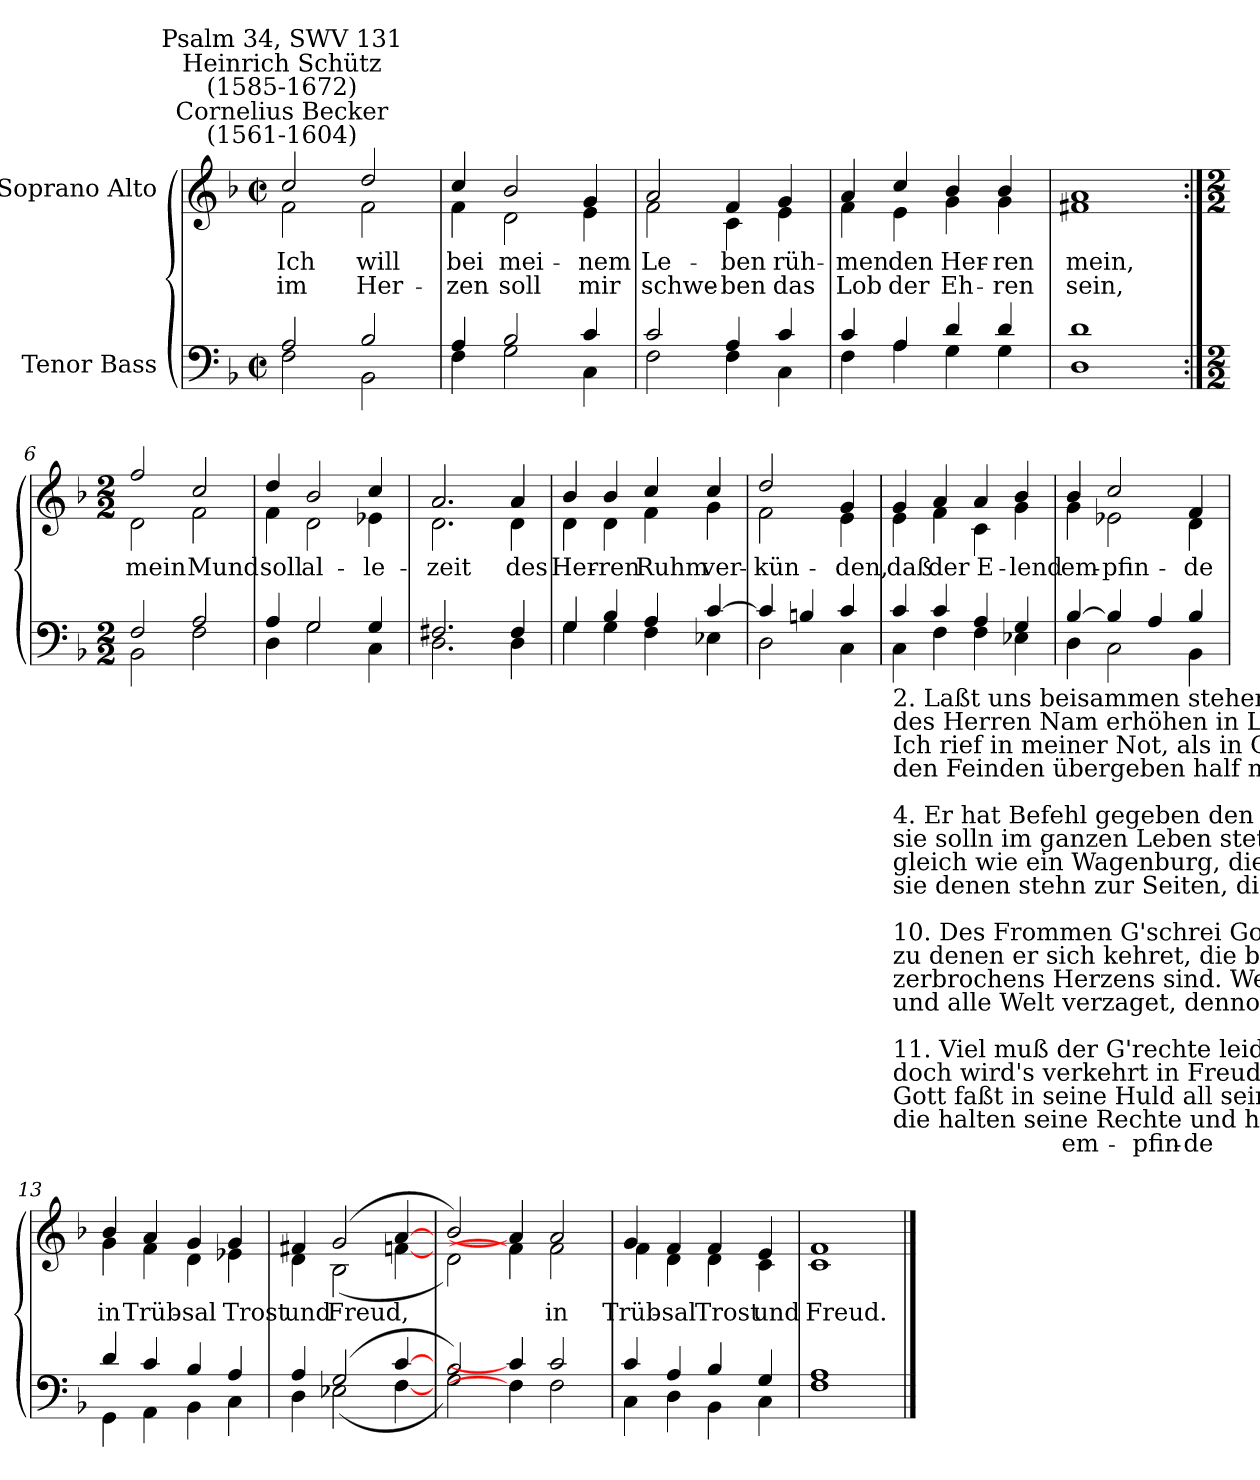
**kern	**text	**kern	**text	**text
*part2	*part2	*part1	*part1	*part1
*staff2	*staff2	*staff1	*staff1	*staff1
*I"Tenor Bass	*	*I"Soprano Alto	*	*
*clefF4	*	*clefG2	*	*
*k[b-]	*	*k[b-]	*	*
*F:	*	*F:	*	*
*M2/2	*	*M2/2	*	*
*met(c|)	*	*met(c|)	*	*
=1	=1	=1	=1	=1
*^	*	*^	*	*
!	!	!	!LO:TX:a:cj:t=Cornelius Becker\n(1561-1604)	!	!	!
!	!	!	!LO:TX:a:cj:t=Heinrich Schütz\n(1585-1672)	!	!	!
!	!	!	!LO:TX:a:cj:t=Psalm 34, SWV 131	!	!	!
!	!	!	!	!	!LO:LY:b	!LO:LY:b
2A/	2F\	.	2cc/	2f\	Ich	im
!	!	!	!	!	!LO:LY:b	!LO:LY:b
2B-/	2BB-\	.	2dd/	2f\	will	Her-
=2	=2	=2	=2	=2	=2	=2
!	!	!	!	!	!LO:LY:b	!LO:LY:b
4A/	4F\	.	4cc/	4f\	-bei	zen
!	!	!	!	!	!LO:LY:b	!LO:LY:b
2B-/	2G\	.	2b-/	2d\	mei-	-soll
!	!	!	!	!	!LO:LY:b	!LO:LY:b
4c/	4C\	.	4g/	4e\	nem	mir
=3	=3	=3	=3	=3	=3	=3
!	!	!	!	!	!LO:LY:b	!LO:LY:b
2c/	2F\	.	2a/	2f\	Le-	-schwe-
!	!	!	!	!	!LO:LY:b	!LO:LY:b
4A/	4F\	.	4f/	4c\	-ben	ben
!	!	!	!	!	!LO:LY:b	!LO:LY:b
4c/	4C\	.	4g/	4e\	rüh-	-das
=4	=4	=4	=4	=4	=4	=4
!	!	!	!	!	!LO:LY:b	!LO:LY:b
4c/	4F\	.	4a/	4f\	men	Lob
!	!	!	!	!	!LO:LY:b	!LO:LY:b
4A/	4A\	.	4cc/	4e\	den	der
!	!	!	!	!	!LO:LY:b	!LO:LY:b
4d/	4G\	.	4b-/	4g\	Her-	-Eh-
!	!	!	!	!	!LO:LY:b	!LO:LY:b
4d/	4G\	.	4b-/	4g\	-ren	ren
=5	=5	=5	=5	=5	=5	=5
!	!	!	!	!	!LO:LY:b	!LO:LY:b
1d/	1D\	.	1a/	1f#X\	mein,	sein,
!!LO:LB:g=z	!!
=6:|!	=6:|!	=6:|!	=6:|!	=6:|!	=6:|!	=6:|!
*M2/2	*	*	*M2/2	*	*	*
!	!	!	!	!	!LO:LY:b	!
2F/	2BB-\	.	2ff/	2d\	mein	.
!	!	!	!	!	!LO:LY:b	!
2A/	2F\	.	2cc/	2f\	Mund	.
=7	=7	=7	=7	=7	=7	=7
!	!	!	!	!	!LO:LY:b	!
4A/	4D\	.	4dd/	4f\	soll	.
!	!	!	!	!	!LO:LY:b	!
2G/	2G\	.	2b-/	2d\	al-	.
!	!	!	!	!	!LO:LY:b	!
4G/	4C\	.	4cc/	4e-X\	-le-	.
=8	=8	=8	=8	=8	=8	=8
!	!	!	!	!	!LO:LY:b	!
2.F#X/	2.D\	.	2.a/	2.d\	-zeit	.
!	!	!	!	!	!LO:LY:b	!
4F#/	4D\	.	4a/	4d\	des	.
=9	=9	=9	=9	=9	=9	=9
!	!	!	!	!	!LO:LY:b	!
4G/	4G\	.	4b-/	4d\	Her-	.
!	!	!	!	!	!LO:LY:b	!
4B-/	4G\	.	4b-/	4d\	-ren	.
!	!	!	!	!	!LO:LY:b	!
4A/	4F\	.	4cc/	4f\	Ruhm	.
!	!	!	!	!	!LO:LY:b	!
[4c/	4E-X\	.	4cc/	4g\	ver-	.
=10	=10	=10	=10	=10	=10	=10
!	!	!	!	!	!LO:LY:b	!
4c/]	2D\	.	2dd/	2f\	-kün-	.
4Bn/	.	.	.	.	.	.
!	!	!	!	!	!LO:LY:b	!
4c/	4C\	.	4g/	4e\	-den,	.
!!LO:LB:g=z	!!
=11	=11	=11	=11	=11	=11	=11
!LO:TX:b:t=2. Laßt uns beisammen stehen, ihr lieben Christenleut,\ndes Herren Nam erhöhen in Lieb und Einigkeit.\nIch rief in meiner Not, als in G'fahr stund mein Leben,\nden Feinden übergeben half mir der treue Gott.\n\n4. Er hat Befehl gegeben den lieben Engelein,\nsie solln im ganzen Leben stets unsre Wächter sein,\ngleich wie ein Wagenburg, die Feinde zu bestreiten,\nsie denen stehn zur Seiten, die leb'n in Gottesfurcht.\n\n10. Des Frommen G'schrei Gott höret, hilft ihm aus aller Not,\nzu denen er sich kehret, die b'trübt bis in den Tod\nzerbrochens Herzens sind. Wenn sie gleich sind zerschlagen\nund alle Welt verzaget, dennoch Gott Hülfe find't.\n\n11. Viel muß der G'rechte leiden, das ist des Herren Will,\ndoch wird's verkehrt in Freuden mit Gnad, drum halt nur still,\nGott faßt in seine Huld all seine treuen Knechte,\ndie halten seine Rechte und haben keine Schuld.	!	!	!	!	!	!
!	!	!	!	!	!LO:LY:b	!
4c/	4C\	.	4g/	4e\	daß	.
!	!	!	!	!	!LO:LY:b	!
4c/	4F\	.	4a/	4f\	der	.
!	!	!	!	!	!LO:LY:b	!
4A/	4F\	.	4a/	4c\	E-	.
!	!	!	!	!	!LO:LY:b	!
4G/	4E-X\	.	4b-/	4g\	-lend	.
=12	=12	=12	=12	=12	=12	=12
!	!	!LO:LY:a	!	!	!LO:LY:b	!
[4B-/	4D\	em-	4b-/	4g\	em-	.
!	!	!	!	!	!LO:LY:b	!
4B-/]	2C\	.	2cc/	2e-X\	-pfin-	.
!	!	!LO:LY:a	!	!	!	!
4A/	.	pfin-	.	.	.	.
!	!	!LO:LY:a	!	!	!LO:LY:b	!
4B-/	4BB-\	-de	4f/	4d\	-de	.
=13	=13	=13	=13	=13	=13	=13
!	!	!	!	!	!LO:LY:b	!
4d/	4GG\	.	4b-/	4g\	in	.
!	!	!	!	!	!LO:LY:b	!
4c/	4AA\	.	4a/	4f\	Trüb-	.
!	!	!	!	!	!LO:LY:b	!
4B-/	4BB-\	.	4g/	4d\	-sal	.
!	!	!	!	!	!LO:LY:b	!
4A/	4C\	.	4g/	4e-X\	Trost	.
=14	=14	=14	=14	=14	=14	=14
!	!	!	!	!	!LO:LY:b	!
4A/	4D\	.	4f#X/	4d\	und	.
!	!	!	!	!	!LO:LY:b	!
(>2G/	(<2E-X\	.	(>2g/	(<2B-\	Freud,	.
[4c/	[4F\	.	[4a/	[4fn\	.	.
=15	=15	=15	=15	=15	=15	=15
2B-/)	2G\)	.	2b-/)	2d\)	.	.
4c/]	4F\]	.	4a/]	4f\]	.	.
!	!	!	!	!	!LO:LY:b	!
2c/	2F\	.	2a/	2f\	in	.
=16	=16	=16	=16	=16	=16	=16
!	!	!	!	!	!LO:LY:b	!
4c/	4C\	.	4g/	4f\	Trüb-	.
!	!	!	!	!	!LO:LY:b	!
4A/	4D\	.	4f/	4d\	-sal	.
!	!	!	!	!	!LO:LY:b	!
4B-/	4BB-\	.	4f/	4d\	Trost	.
!	!	!	!	!	!LO:LY:b	!
4G/	4C\	.	4e/	4c\	und	.
=17	=17	=17	=17	=17	=17	=17
!	!	!	!	!	!LO:LY:b	!
1A/	1F\	.	1f/	1c\	Freud.	.
*v	*v	*	*	*	*	*
*	*	*v	*v	*	*
==	==	==	==	==
*-	*-	*-	*-	*-
